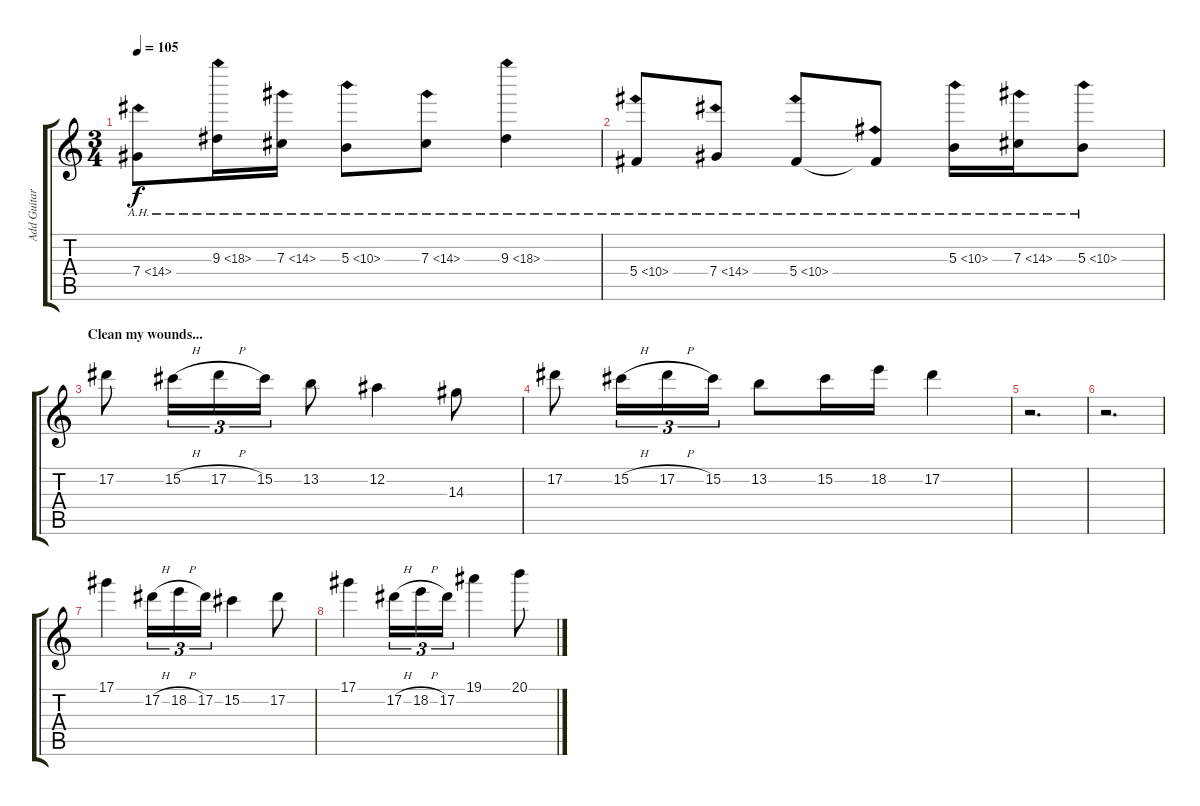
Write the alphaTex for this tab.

\track ("Add Guitar 1" "Add Guitar") {instrument distortionguitar}
\staff {score tabs}
\tuning (Eb4 Bb3 Gb3 Db3 Ab2 Eb2) {hide}
\ts (3 4)
\tempo 105
\clef g2
\ks c
7.4{ah 7}.8{dy f} 9.3{ah 9}.16 7.3{ah 7}.16 5.3{ah 5}.8 7.3{ah 7}.8 9.3{ah 9}.4 |
5.4{ah 5}.8 7.4{ah 7}.8 5.4{ah 5}.8 5.4{ah 12 t}.8 5.3{ah 5}.16 7.3{ah 7}.16 5.3{ah 5}.8 |
\section ("" "Clean my wounds...")
17.2.8 15.2{h}.16{tu (3 2)} 17.2{h}.16{tu (3 2)} 15.2.16{tu (3 2)} 13.2.8 12.2.4 14.3.8 |
17.2.8 15.2{h}.16{tu (3 2)} 17.2{h}.16{tu (3 2)} 15.2.16{tu (3 2)} 13.2.8 15.2.16 18.2.16 17.2.4 |
r.2{d} |
r.2{d} |
17.1.4 17.2{h}.16{tu (3 2)} 18.2{h}.16{tu (3 2)} 17.2.16{tu (3 2)} 15.2.4 17.2.8 |
17.1.4 17.2{h}.16{tu (3 2)} 18.2{h}.16{tu (3 2)} 17.2.16{tu (3 2)} 19.1.4 20.1.8
